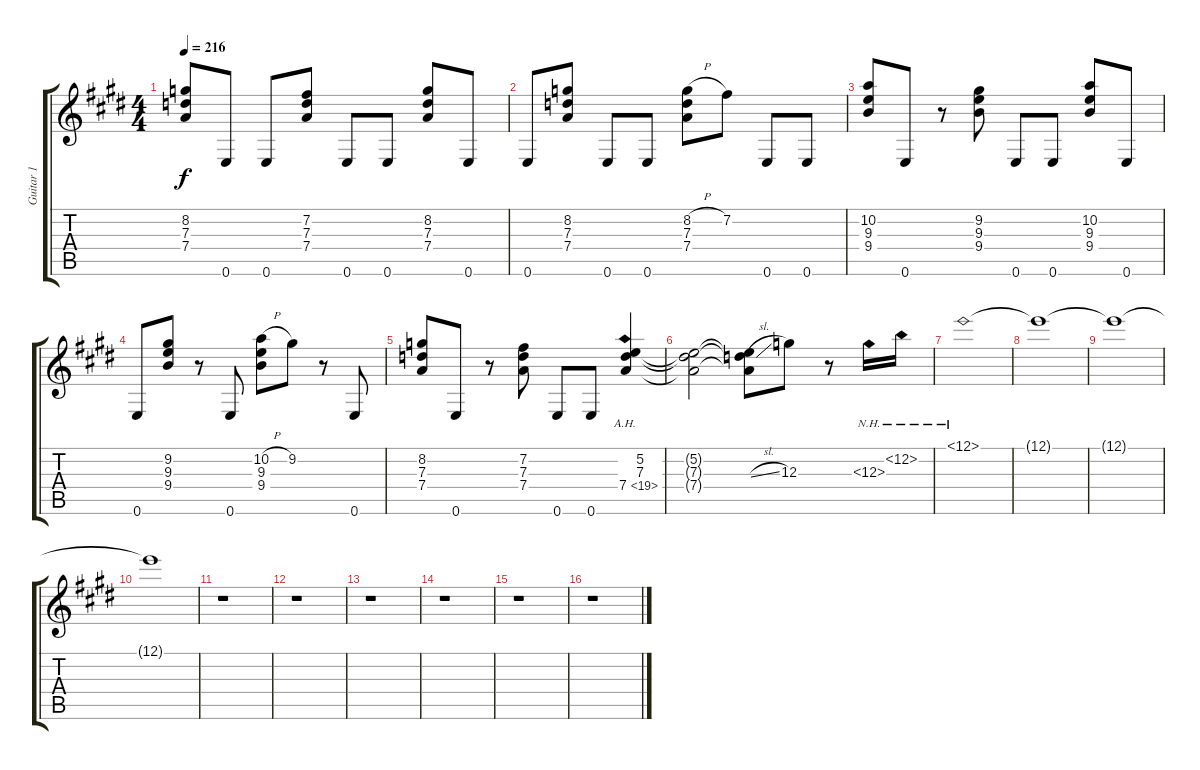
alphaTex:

\track ("Guitar 1" "Guitar 1") {instrument distortionguitar}
\staff {score tabs}
\tuning (E4 B3 G3 D3 A2 E2) {hide}
\ts (4 4)
\tempo 216
\clef g2
\ks e
(8.2 7.3 7.4).8{dy f} 0.6.8 0.6.8 (7.2 7.3 7.4).8 0.6.8 0.6.8 (8.2 7.3 7.4).8 0.6.8 |
0.6.8 (8.2 7.3 7.4).8 0.6.8 0.6.8 (8.2{h} 7.3 7.4).8 7.2.8 0.6.8 0.6.8 |
(10.2 9.3 9.4).8 0.6.8 r.8 (9.2 9.3 9.4).8 0.6.8 0.6.8 (10.2 9.3 9.4).8 0.6.8 |
0.6.8 (9.2 9.3 9.4).8 r.8 0.6.8 (10.2{h} 9.3 9.4).8 9.2.8 r.8 0.6.8 |
(8.2 7.3 7.4).8 0.6.8 r.8 (7.2 7.3 7.4).8 0.6.8 0.6.8 (5.2 7.3 7.4{ah 12}).4 |
(5.2{t} 7.3{t} 7.4{t}).2 (5.2{t} 7.3{sl t} 7.4{t}).8 12.3.8 r.8 12.3{nh}.16 12.2{nh}.16 |
12.1{nh}.1 |
12.1{t}.1 |
12.1{t}.1 |
12.1{t}.1 |
r.1 |
r.1 |
r.1 |
r.1 |
r.1 |
r.1
